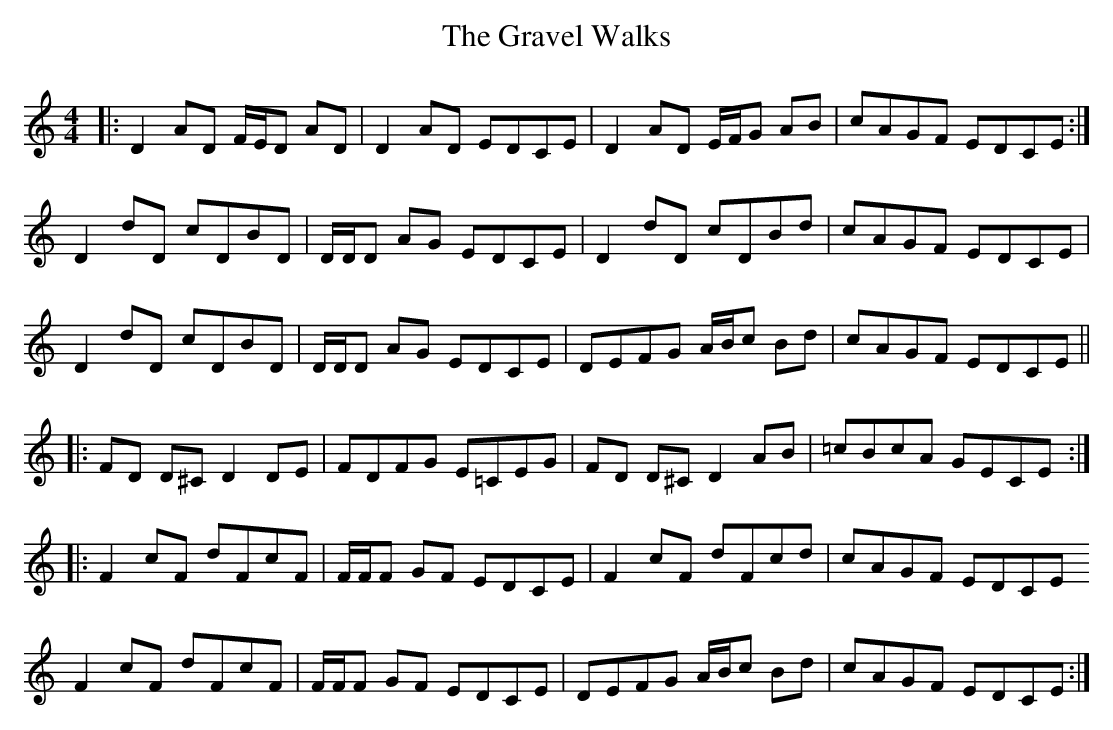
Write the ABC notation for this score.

X:1
T: The Gravel Walks
M: 4/4
L: 1/8
K: Ddor
|:D2 AD F/E/D AD|D2 AD EDCE|D2 AD E/F/G AB|cAGF EDCE:|
D2 dD cDBD|D/D/D AG EDCE|D2 dD cDBd|cAGF EDCE|
D2 dD cDBD|D/D/D AG EDCE|DEFG A/B/c Bd|cAGF EDCE||
|:FD D^C D2 DE|FDFG E=CEG| FD D^C D2 AB|=cBcA GECE:|
|:F2 cF dFcF|F/F/F GF EDCE|F2 cF dFcd|cAGF EDCE
F2 cF dFcF|F/F/F GF EDCE|DEFG A/B/c Bd|cAGF EDCE:|
